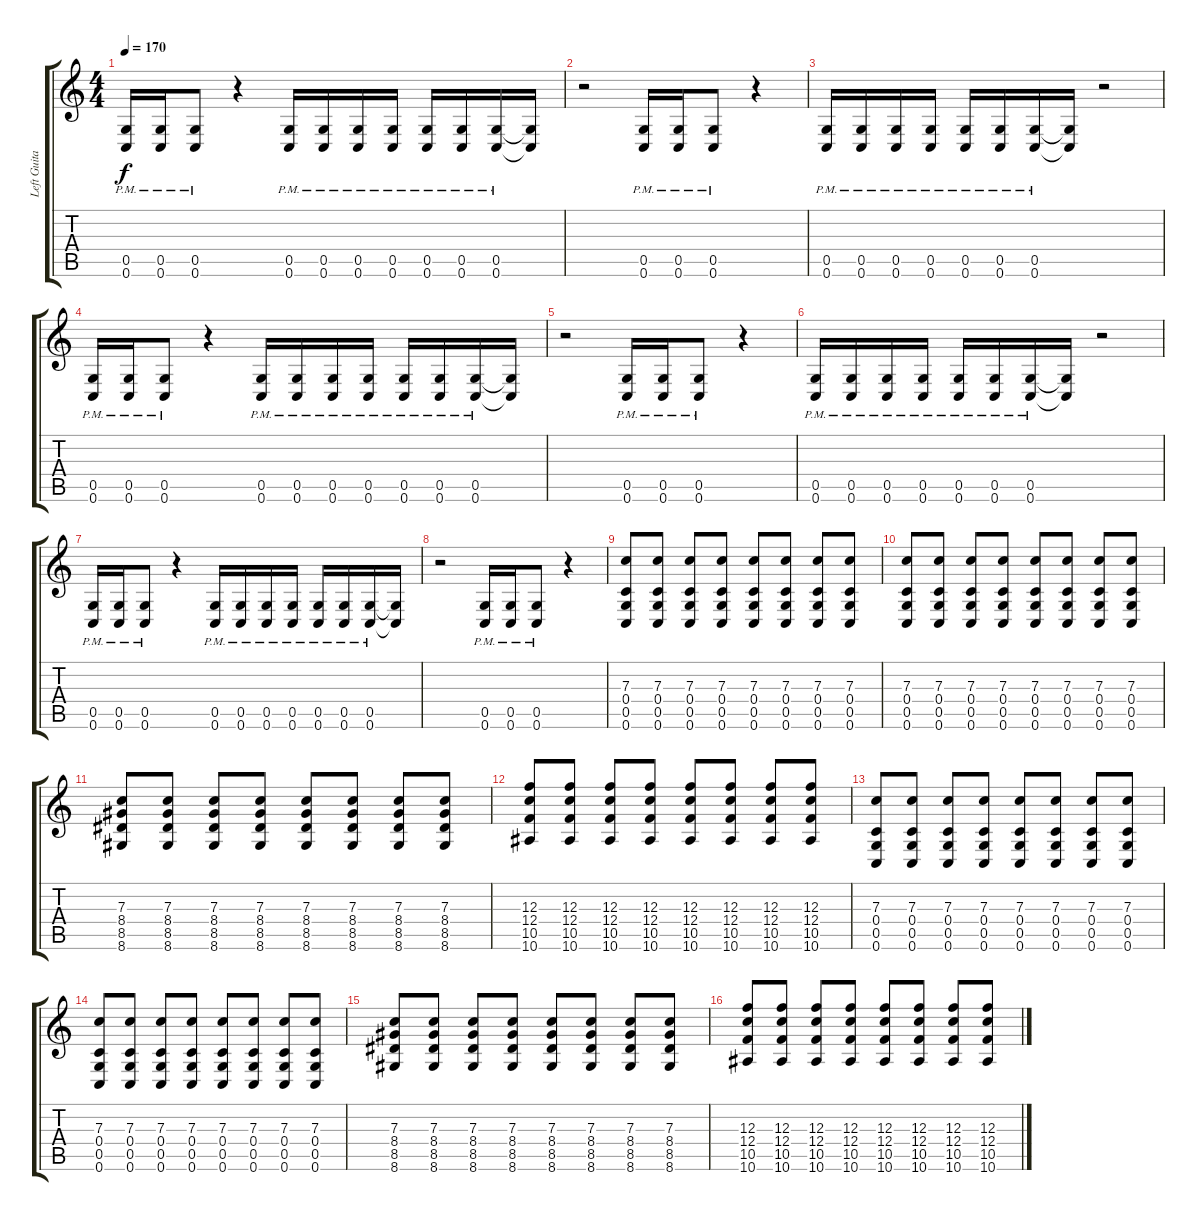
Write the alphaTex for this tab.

\track ("Left Guitar" "Left Guita") {instrument distortionguitar}
\staff {score tabs}
\tuning (D4 A3 F3 C3 G2 C2) {hide}
\ts (4 4)
\tempo 170
\clef g2
\ks c
(0.5{pm} 0.6{pm}).16{dy f} (0.5{pm} 0.6{pm}).16 (0.5{pm} 0.6{pm}).8 r.4 (0.5{pm} 0.6{pm}).16 (0.5{pm} 0.6{pm}).16 (0.5{pm} 0.6{pm}).16 (0.5{pm} 0.6{pm}).16 (0.5{pm} 0.6{pm}).16 (0.5{pm} 0.6{pm}).16 (0.5{pm} 0.6{pm}).16 (0.5{t} 0.6{t}).16 |
r.2 (0.5{pm} 0.6{pm}).16 (0.5{pm} 0.6{pm}).16 (0.5{pm} 0.6{pm}).8 r.4 |
(0.5{pm} 0.6{pm}).16 (0.5{pm} 0.6{pm}).16 (0.5{pm} 0.6{pm}).16 (0.5{pm} 0.6{pm}).16 (0.5{pm} 0.6{pm}).16 (0.5{pm} 0.6{pm}).16 (0.5{pm} 0.6{pm}).16 (0.5{t} 0.6{t}).16 r.2 |
(0.5{pm} 0.6{pm}).16 (0.5{pm} 0.6{pm}).16 (0.5{pm} 0.6{pm}).8 r.4 (0.5{pm} 0.6{pm}).16 (0.5{pm} 0.6{pm}).16 (0.5{pm} 0.6{pm}).16 (0.5{pm} 0.6{pm}).16 (0.5{pm} 0.6{pm}).16 (0.5{pm} 0.6{pm}).16 (0.5{pm} 0.6{pm}).16 (0.5{t} 0.6{t}).16 |
r.2 (0.5{pm} 0.6{pm}).16 (0.5{pm} 0.6{pm}).16 (0.5{pm} 0.6{pm}).8 r.4 |
(0.5{pm} 0.6{pm}).16 (0.5{pm} 0.6{pm}).16 (0.5{pm} 0.6{pm}).16 (0.5{pm} 0.6{pm}).16 (0.5{pm} 0.6{pm}).16 (0.5{pm} 0.6{pm}).16 (0.5{pm} 0.6{pm}).16 (0.5{t} 0.6{t}).16 r.2 |
(0.5{pm} 0.6{pm}).16 (0.5{pm} 0.6{pm}).16 (0.5{pm} 0.6{pm}).8 r.4 (0.5{pm} 0.6{pm}).16 (0.5{pm} 0.6{pm}).16 (0.5{pm} 0.6{pm}).16 (0.5{pm} 0.6{pm}).16 (0.5{pm} 0.6{pm}).16 (0.5{pm} 0.6{pm}).16 (0.5{pm} 0.6{pm}).16 (0.5{t} 0.6{t}).16 |
r.2 (0.5{pm} 0.6{pm}).16 (0.5{pm} 0.6{pm}).16 (0.5{pm} 0.6{pm}).8 r.4 |
(7.3 0.4 0.5 0.6).8 (7.3 0.4 0.5 0.6).8 (7.3 0.4 0.5 0.6).8 (7.3 0.4 0.5 0.6).8 (7.3 0.4 0.5 0.6).8 (7.3 0.4 0.5 0.6).8 (7.3 0.4 0.5 0.6).8 (7.3 0.4 0.5 0.6).8 |
(7.3 0.4 0.5 0.6).8 (7.3 0.4 0.5 0.6).8 (7.3 0.4 0.5 0.6).8 (7.3 0.4 0.5 0.6).8 (7.3 0.4 0.5 0.6).8 (7.3 0.4 0.5 0.6).8 (7.3 0.4 0.5 0.6).8 (7.3 0.4 0.5 0.6).8 |
(7.3 8.4 8.5 8.6).8 (7.3 8.4 8.5 8.6).8 (7.3 8.4 8.5 8.6).8 (7.3 8.4 8.5 8.6).8 (7.3 8.4 8.5 8.6).8 (7.3 8.4 8.5 8.6).8 (7.3 8.4 8.5 8.6).8 (7.3 8.4 8.5 8.6).8 |
(12.3 12.4 10.5 10.6).8 (12.3 12.4 10.5 10.6).8 (12.3 12.4 10.5 10.6).8 (12.3 12.4 10.5 10.6).8 (12.3 12.4 10.5 10.6).8 (12.3 12.4 10.5 10.6).8 (12.3 12.4 10.5 10.6).8 (12.3 12.4 10.5 10.6).8 |
(7.3 0.4 0.5 0.6).8 (7.3 0.4 0.5 0.6).8 (7.3 0.4 0.5 0.6).8 (7.3 0.4 0.5 0.6).8 (7.3 0.4 0.5 0.6).8 (7.3 0.4 0.5 0.6).8 (7.3 0.4 0.5 0.6).8 (7.3 0.4 0.5 0.6).8 |
(7.3 0.4 0.5 0.6).8 (7.3 0.4 0.5 0.6).8 (7.3 0.4 0.5 0.6).8 (7.3 0.4 0.5 0.6).8 (7.3 0.4 0.5 0.6).8 (7.3 0.4 0.5 0.6).8 (7.3 0.4 0.5 0.6).8 (7.3 0.4 0.5 0.6).8 |
(7.3 8.4 8.5 8.6).8 (7.3 8.4 8.5 8.6).8 (7.3 8.4 8.5 8.6).8 (7.3 8.4 8.5 8.6).8 (7.3 8.4 8.5 8.6).8 (7.3 8.4 8.5 8.6).8 (7.3 8.4 8.5 8.6).8 (7.3 8.4 8.5 8.6).8 |
(12.3 12.4 10.5 10.6).8 (12.3 12.4 10.5 10.6).8 (12.3 12.4 10.5 10.6).8 (12.3 12.4 10.5 10.6).8 (12.3 12.4 10.5 10.6).8 (12.3 12.4 10.5 10.6).8 (12.3 12.4 10.5 10.6).8 (12.3 12.4 10.5 10.6).8
